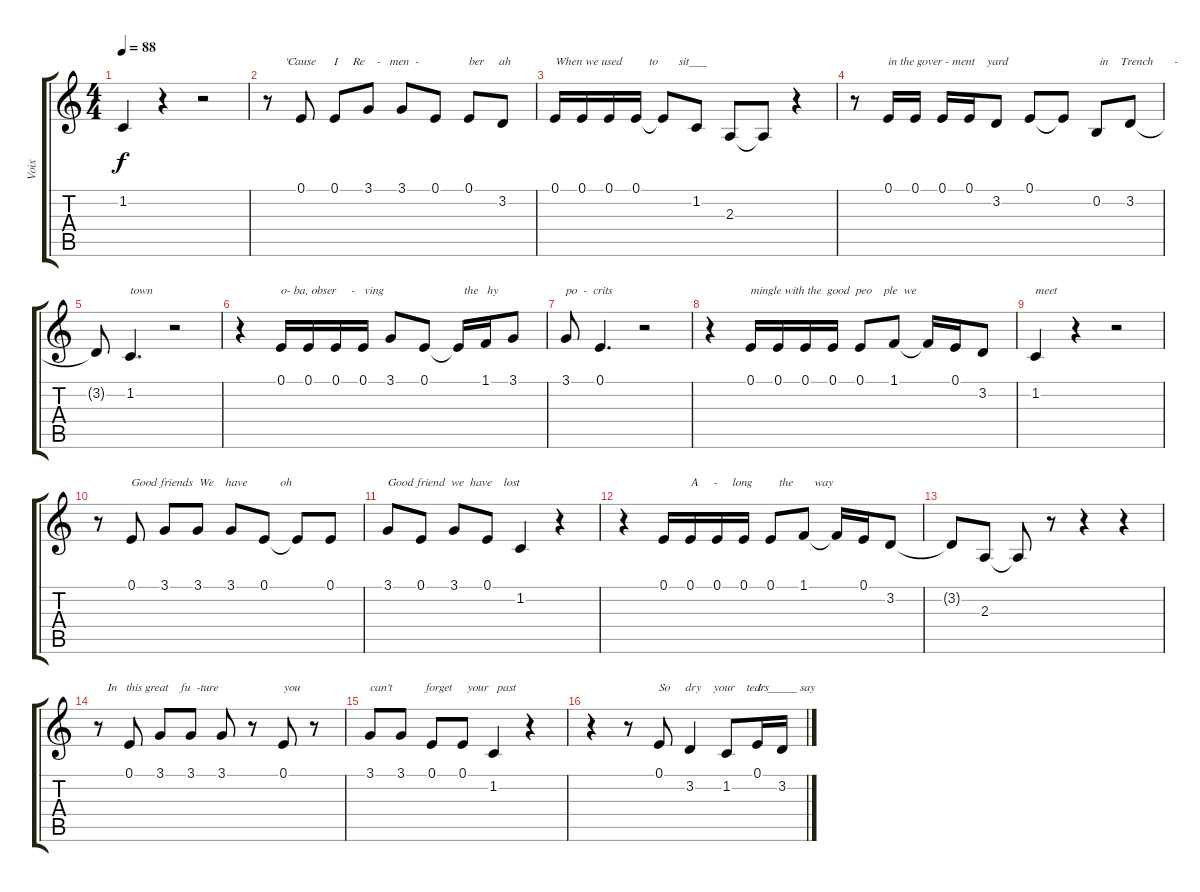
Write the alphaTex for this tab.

\track ("Voix" "Voix") {instrument synthbrass1}
\staff {score tabs}
\tuning (E4 B3 G3 D3 A2 E2) {hide}
\ts (4 4)
\tempo 88
\clef g2
\ks c
1.2{t}.4{dy f} r.4 r.2 |
r.8{txt "      'Cause      I     Re    -   men  - "} 0.1.8 0.1.8 3.1.8 3.1.8 0.1.8 0.1.8{txt "ber     ah"} 3.2.8 |
0.1.16{txt "When we used         to       sit___"} 0.1.16 0.1.16 0.1.16 0.1{t}.8 1.2.8 2.3.8 2.3{t}.8 r.4 |
r.8 0.1.16{txt "in the gover - ment    yard"} 0.1.16 0.1.16 0.1.16 3.2.8 0.1.8 0.1{t}.8 0.2.8{txt " in    Trench       -"} 3.2.8 |
3.2{t}.8 1.2.4{d txt "town"} r.2 |
r.4 0.1.16{txt "o- ba, obser     -   ving"} 0.1.16 0.1.16 0.1.16 3.1.8 0.1.8 0.1{t}.16{txt "  the   hy "} 1.1.16 3.1.8 |
3.1.8{txt "po  -  crits"} 0.1.4{d} r.2 |
r.4 0.1.16{txt "mingle with the  good  peo    ple  we"} 0.1.16 0.1.16 0.1.16 0.1.8 1.1.8 1.1{t}.16 0.1.16 3.2.8 |
1.2.4{txt "meet"} r.4 r.2 |
r.8 0.1.8{txt "Good friends  We    have           oh"} 3.1.8 3.1.8 3.1.8 0.1.8 0.1{t}.8 0.1.8 |
3.1.8{txt "Good friend  we  have    lost"} 0.1.8 3.1.8 0.1.8 1.2.4 r.4 |
r.4 0.1.16{txt "         A     -     long         the       way"} 0.1.16 0.1.16 0.1.16 0.1.8 1.1.8 1.1{t}.16 0.1.16 3.2.8 |
3.2{t}.8 2.3.8 2.3{t}.8 r.8 r.4 r.4 |
r.8{txt "   In   this great    fu  -ture  "} 0.1.8 3.1.8 3.1.8 3.1.8 r.8 0.1.8{txt "you"} r.8 |
3.1.8{txt "can't           forget     your   past"} 3.1.8 0.1.8 0.1.8 1.2.4 r.4 |
r.4 r.8 0.1.8{txt "So     dry    your    tears"} 3.2.4 1.2.8 0.1.16{txt "I  _____ say"} 3.2.16
